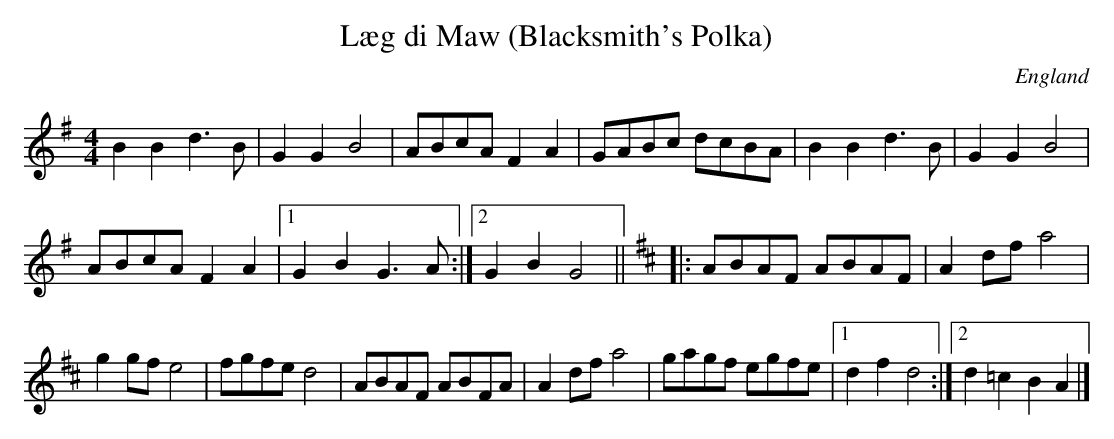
X:1
T:Læg di Maw (Blacksmith's Polka)
M:4/4
O:England
O:Denmark
K:G major
B2B2 d3B|G2G2 B4|ABcA F2A2|GABc dcBA|\
B2B2 d3B|G2G2 B4|
ABcA F2A2 |1 \
G2B2 G3A:|2 G2B2 G4 || \
K:D
|:ABAF ABAF|A2df a4|
g2gf e4| fgfe d4|\
ABAF ABFA|A2df a4| gagf egfe |1 \
d2f2 d4:|2 d2=c2 B2A2|]
